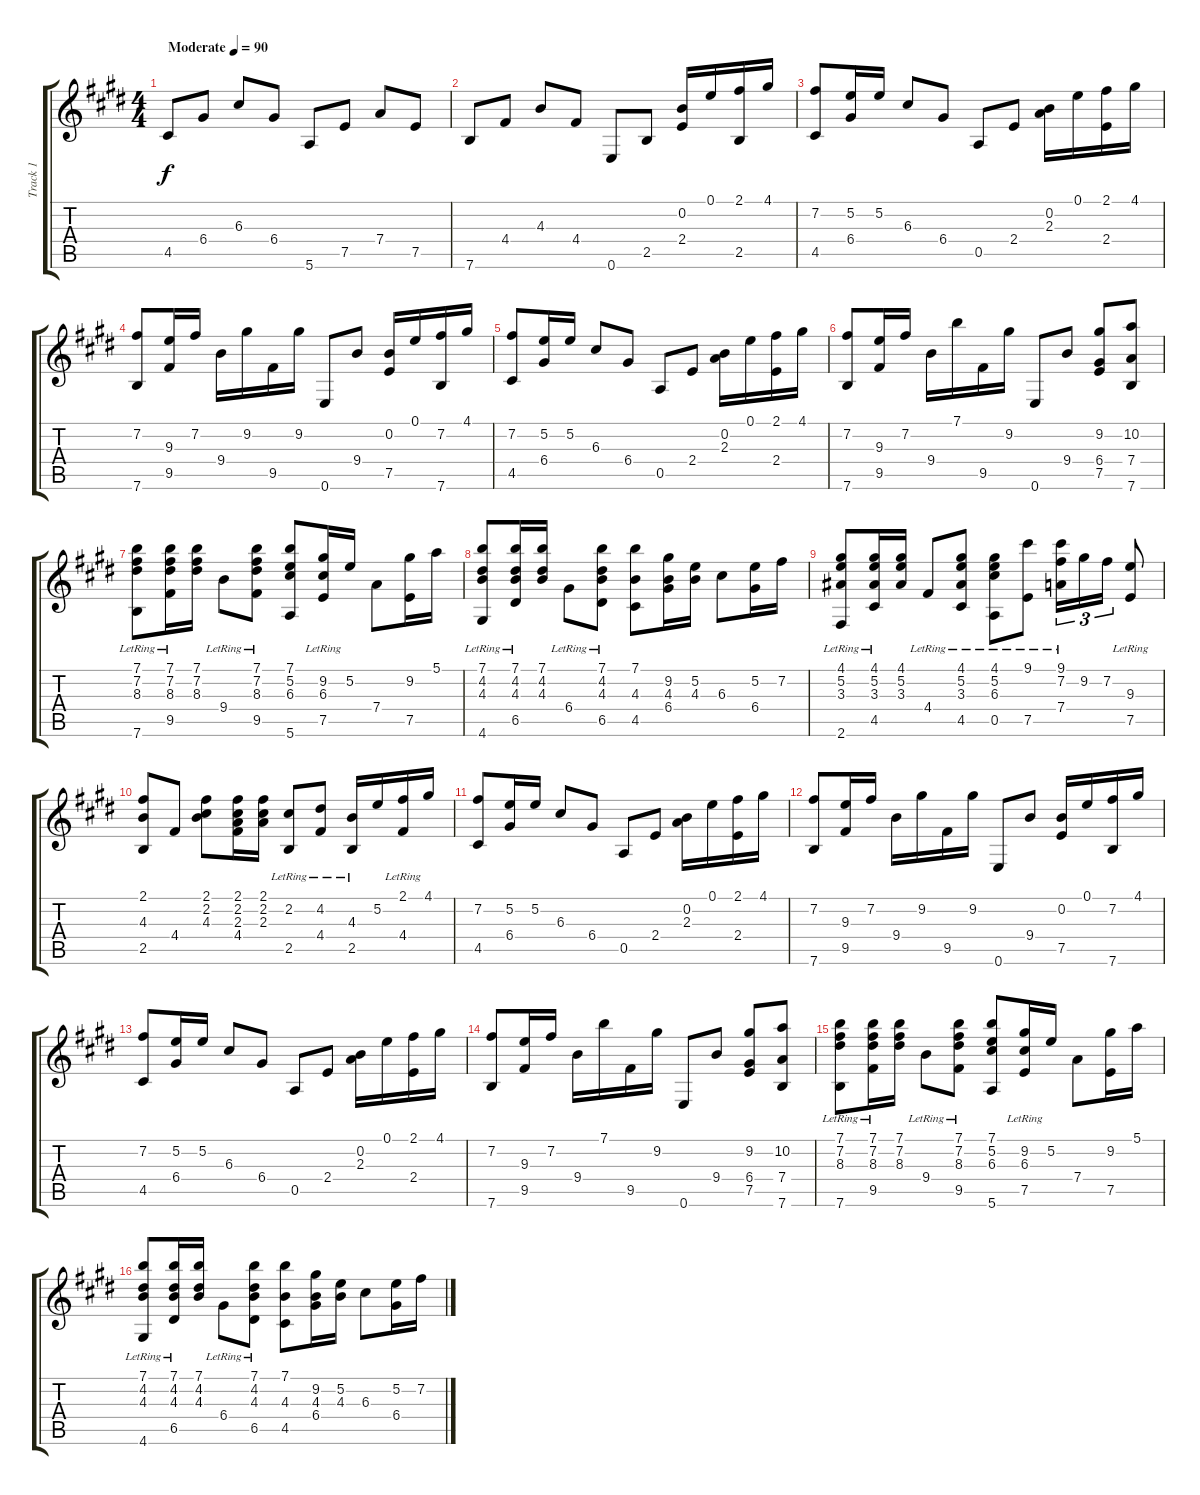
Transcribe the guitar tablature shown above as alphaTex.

\track ("Track 1" "Track 1") {instrument acousticguitarsteel}
\staff {score tabs}
\tuning (E4 B3 G3 D3 A2 E2) {hide}
\ts (4 4)
\tempo (90 "Moderate")
\clef g2
\ks e
4.5.8{dy f instrument acousticguitarsteel} 6.4.8 6.3.8 6.4.8 5.6.8 7.5.8 7.4.8 7.5.8 |
7.6.8 4.4.8 4.3.8 4.4.8 0.6.8 2.5.8 (0.2 2.4).16 0.1.16 (2.1 2.5).16 4.1.16 |
(7.2 4.5).8 (5.2 6.4).16 5.2.16 6.3.8 6.4.8 0.5.8 2.4.8 (0.2 2.3).16 0.1.16 (2.1 2.4).16 4.1.16 |
(7.2 7.6).8 (9.3 9.5).16 7.2.16 9.4.16 9.2.16 9.5.16 9.2.16 0.6.8 9.4.8 (0.2 7.5).16 0.1.16 (7.2 7.6).16 4.1.16 |
(7.2 4.5).8 (5.2 6.4).16 5.2.16 6.3.8 6.4.8 0.5.8 2.4.8 (0.2 2.3).16 0.1.16 (2.1 2.4).16 4.1.16 |
(7.2 7.6).8 (9.3 9.5).16 7.2.16 9.4.16 7.1.16 9.5.16 9.2.16 0.6.8 9.4.8 (9.2 6.4 7.5).8 (10.2 7.4 7.6).8 |
(7.1{lr} 7.2{lr} 8.3{lr} 7.6{lr}).8 (7.1{lr} 7.2{lr} 8.3{lr} 9.5{lr}).16 (7.1 7.2 8.3).16 9.4{lr}.8 (7.1 7.2 8.3 9.5{lr}).8 (7.1 5.2 6.3 5.6).8 (9.2 6.3 7.5{lr}).16 5.2.16 7.4.8 (9.2 7.5).16 5.1.16 |
(7.1 4.2 4.3 4.6{lr}).8 (7.1 4.2 4.3 6.5{lr}).16 (7.1 4.2 4.3).16 6.4{lr}.8 (7.1 4.2 4.3 6.5{lr}).8 (7.1 4.3 4.5).8 (9.2 4.3 6.4).16 (5.2 4.3).16 6.3.8 (5.2 6.4).16 7.2.16 |
(4.1 5.2 3.3 2.6{lr}).8 (4.1 5.2 3.3 4.5{lr}).16 (4.1 5.2 3.3).16 4.4{lr}.8 (4.1 5.2 3.3 4.5{lr}).8 (4.1 5.2 6.3 0.5{lr}).8 (9.1 7.5{lr}).8 (9.1 7.2 7.4{lr}).16{tu (3 2)} 9.2.16{tu (3 2)} 7.2.16{tu (3 2)} (9.3 7.5{lr}).8 |
(2.1 4.3 2.5).8 4.4.8 (2.1 2.2 4.3).8 (2.1 2.2 2.3 4.4).16 (2.1 2.2 2.3).16 (2.2{lr} 2.5{lr}).8 (4.2 4.4{lr}).8 (4.3 2.5{lr}).16 5.2.16 (2.1 4.4{lr}).16 4.1.16 |
(7.2 4.5).8 (5.2 6.4).16 5.2.16 6.3.8 6.4.8 0.5.8 2.4.8 (0.2 2.3).16 0.1.16 (2.1 2.4).16 4.1.16 |
(7.2 7.6).8 (9.3 9.5).16 7.2.16 9.4.16 9.2.16 9.5.16 9.2.16 0.6.8 9.4.8 (0.2 7.5).16 0.1.16 (7.2 7.6).16 4.1.16 |
(7.2 4.5).8 (5.2 6.4).16 5.2.16 6.3.8 6.4.8 0.5.8 2.4.8 (0.2 2.3).16 0.1.16 (2.1 2.4).16 4.1.16 |
(7.2 7.6).8 (9.3 9.5).16 7.2.16 9.4.16 7.1.16 9.5.16 9.2.16 0.6.8 9.4.8 (9.2 6.4 7.5).8 (10.2 7.4 7.6).8 |
(7.1{lr} 7.2{lr} 8.3{lr} 7.6{lr}).8 (7.1{lr} 7.2{lr} 8.3{lr} 9.5{lr}).16 (7.1 7.2 8.3).16 9.4{lr}.8 (7.1 7.2 8.3 9.5{lr}).8 (7.1 5.2 6.3 5.6).8 (9.2 6.3 7.5{lr}).16 5.2.16 7.4.8 (9.2 7.5).16 5.1.16 |
(7.1 4.2 4.3 4.6{lr}).8 (7.1 4.2 4.3 6.5{lr}).16 (7.1 4.2 4.3).16 6.4{lr}.8 (7.1 4.2 4.3 6.5{lr}).8 (7.1 4.3 4.5).8 (9.2 4.3 6.4).16 (5.2 4.3).16 6.3.8 (5.2 6.4).16 7.2.16
